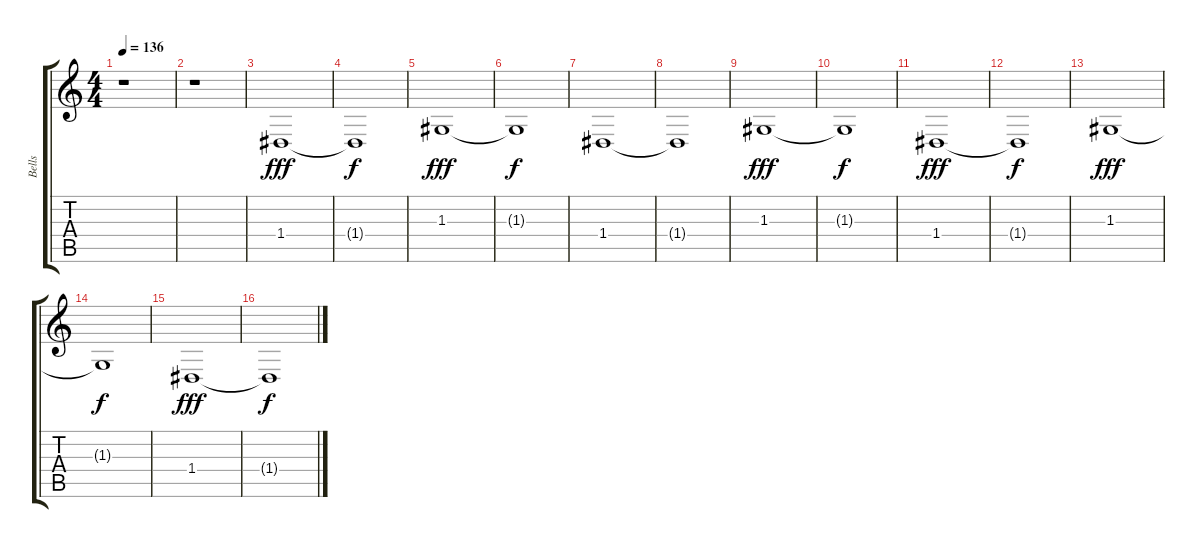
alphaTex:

\track ("Bells" "Bells") {instrument tubularbells}
\staff {score tabs}
\tuning (E4 B3 G3 D3 A2 E2) {hide}
\ts (4 4)
\tempo 136
\clef g2
\ks c
r.1{dy f} |
r.1 |
1.4.1{dy fff} |
1.4{t}.1{dy f} |
1.3.1{dy fff} |
1.3{t}.1{dy f} |
1.4.1 |
1.4{t}.1 |
1.3.1{dy fff} |
1.3{t}.1{dy f} |
1.4.1{dy fff} |
1.4{t}.1{dy f} |
1.3.1{dy fff} |
1.3{t}.1{dy f} |
1.4.1{dy fff} |
1.4{t}.1{dy f}
